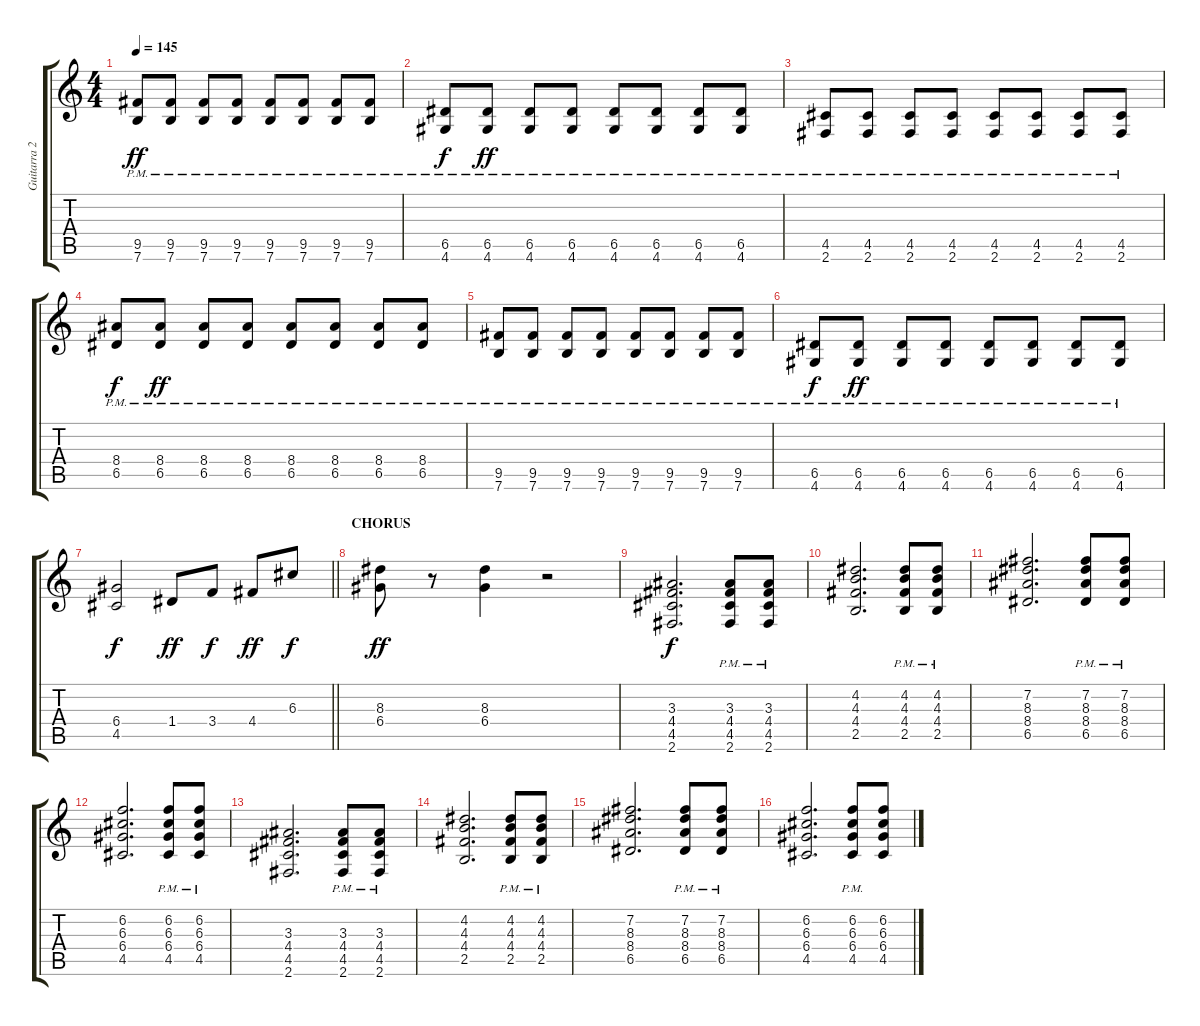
\track ("Guitarra 2" "Guitarra 2") {instrument overdrivenguitar}
\staff {score tabs}
\tuning (E4 B3 G3 D3 A2 E2) {hide}
\ts (4 4)
\tempo 145
\clef g2
\ks c
(9.5{pm} 7.6{pm}).8{dy ff} (9.5{pm} 7.6{pm}).8 (9.5{pm} 7.6{pm}).8 (9.5{pm} 7.6{pm}).8 (9.5{pm} 7.6{pm}).8 (9.5{pm} 7.6{pm}).8 (9.5{pm} 7.6{pm}).8 (9.5{pm} 7.6{pm}).8 |
(6.5{pm} 4.6{pm}).8{dy f} (6.5{pm} 4.6{pm}).8{dy ff} (6.5{pm} 4.6{pm}).8 (6.5{pm} 4.6{pm}).8 (6.5{pm} 4.6{pm}).8 (6.5{pm} 4.6{pm}).8 (6.5{pm} 4.6{pm}).8 (6.5{pm} 4.6{pm}).8 |
(4.5{pm} 2.6).8 (4.5{pm} 2.6).8 (4.5{pm} 2.6).8 (4.5{pm} 2.6).8 (4.5{pm} 2.6).8 (4.5{pm} 2.6).8 (4.5{pm} 2.6).8 (4.5{pm} 2.6).8 |
(8.4{pm} 6.5{pm}).8{dy f} (8.4{pm} 6.5{pm}).8{dy ff} (8.4{pm} 6.5{pm}).8 (8.4{pm} 6.5{pm}).8 (8.4{pm} 6.5{pm}).8 (8.4{pm} 6.5{pm}).8 (8.4{pm} 6.5{pm}).8 (8.4{pm} 6.5{pm}).8 |
(9.5{pm} 7.6{pm}).8 (9.5{pm} 7.6{pm}).8 (9.5{pm} 7.6{pm}).8 (9.5{pm} 7.6{pm}).8 (9.5{pm} 7.6{pm}).8 (9.5{pm} 7.6{pm}).8 (9.5{pm} 7.6{pm}).8 (9.5{pm} 7.6{pm}).8 |
(6.5{pm} 4.6{pm}).8{dy f} (6.5{pm} 4.6{pm}).8{dy ff} (6.5{pm} 4.6{pm}).8 (6.5{pm} 4.6{pm}).8 (6.5{pm} 4.6{pm}).8 (6.5{pm} 4.6{pm}).8 (6.5{pm} 4.6{pm}).8 (6.5{pm} 4.6{pm}).8 |
\barLineRight lightlight
(6.4 4.5).2{dy f} 1.4.8{dy ff} 3.4.8{dy f} 4.4.8{dy ff} 6.3.8{dy f} |
\section ("" "CHORUS")
(8.3 6.4).8{dy ff} r.8 (8.3 6.4).4 r.2 |
(3.3 4.4 4.5 2.6).2{d dy f} (3.3{pm} 4.4{pm} 4.5{pm} 2.6{pm}).8 (3.3{pm} 4.4{pm} 4.5{pm} 2.6{pm}).8 |
(4.2 4.3 4.4 2.5).2{d} (4.2{pm} 4.3{pm} 4.4{pm} 2.5{pm}).8 (4.2{pm} 4.3{pm} 4.4{pm} 2.5{pm}).8 |
(7.2 8.3 8.4 6.5).2{d} (7.2{pm} 8.3{pm} 8.4{pm} 6.5{pm}).8 (7.2{pm} 8.3{pm} 8.4{pm} 6.5{pm}).8 |
(6.2 6.3 6.4 4.5).2{d} (6.2{pm} 6.3{pm} 6.4{pm} 4.5{pm}).8 (6.2{pm} 6.3{pm} 6.4{pm} 4.5{pm}).8 |
(3.3 4.4 4.5 2.6).2{d} (3.3{pm} 4.4{pm} 4.5{pm} 2.6{pm}).8 (3.3{pm} 4.4{pm} 4.5{pm} 2.6{pm}).8 |
(4.2 4.3 4.4 2.5).2{d} (4.2{pm} 4.3{pm} 4.4{pm} 2.5{pm}).8 (4.2{pm} 4.3{pm} 4.4{pm} 2.5{pm}).8 |
(7.2 8.3 8.4 6.5).2{d} (7.2{pm} 8.3{pm} 8.4{pm} 6.5{pm}).8 (7.2{pm} 8.3{pm} 8.4{pm} 6.5{pm}).8 |
(6.2 6.3 6.4 4.5).2{d} (6.2{pm} 6.3{pm} 6.4{pm} 4.5{pm}).8 (6.2 6.3 6.4 4.5).8
